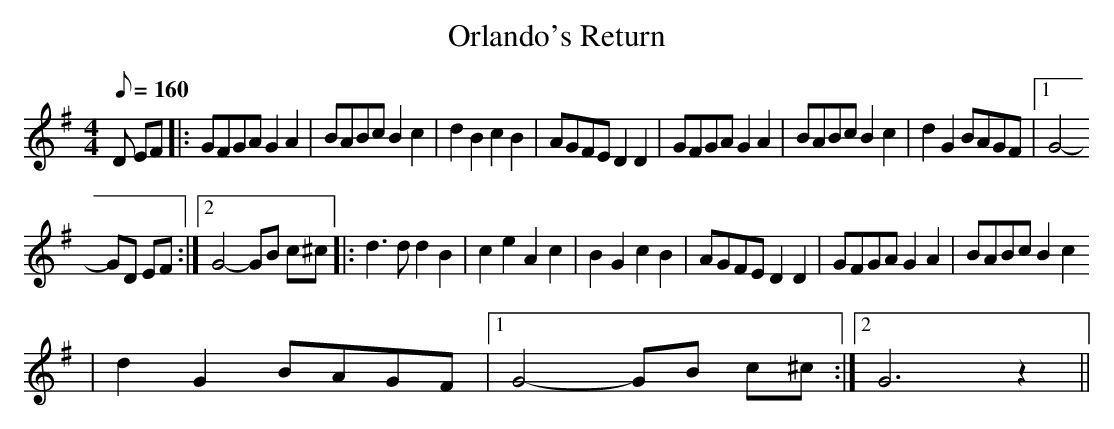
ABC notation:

X:1
T:Orlando's Return
M:4/4
L:1/8
Q:160
K:G
D EF|:GFGAG2A2|BABcB2c2|d2B2c2B2|AGFED2D2|GFGAG2A2|BABcB2c2|d2G2BAGF|1G4
-GD EF:|2G4-GB c^c|:d3dd2B2|c2e2A2c2|B2G2c2B2|AGFED2D2|GFGAG2A2|BABcB2c2
|d2G2BAGF|1G4-GB c^c:|2G6z2||
